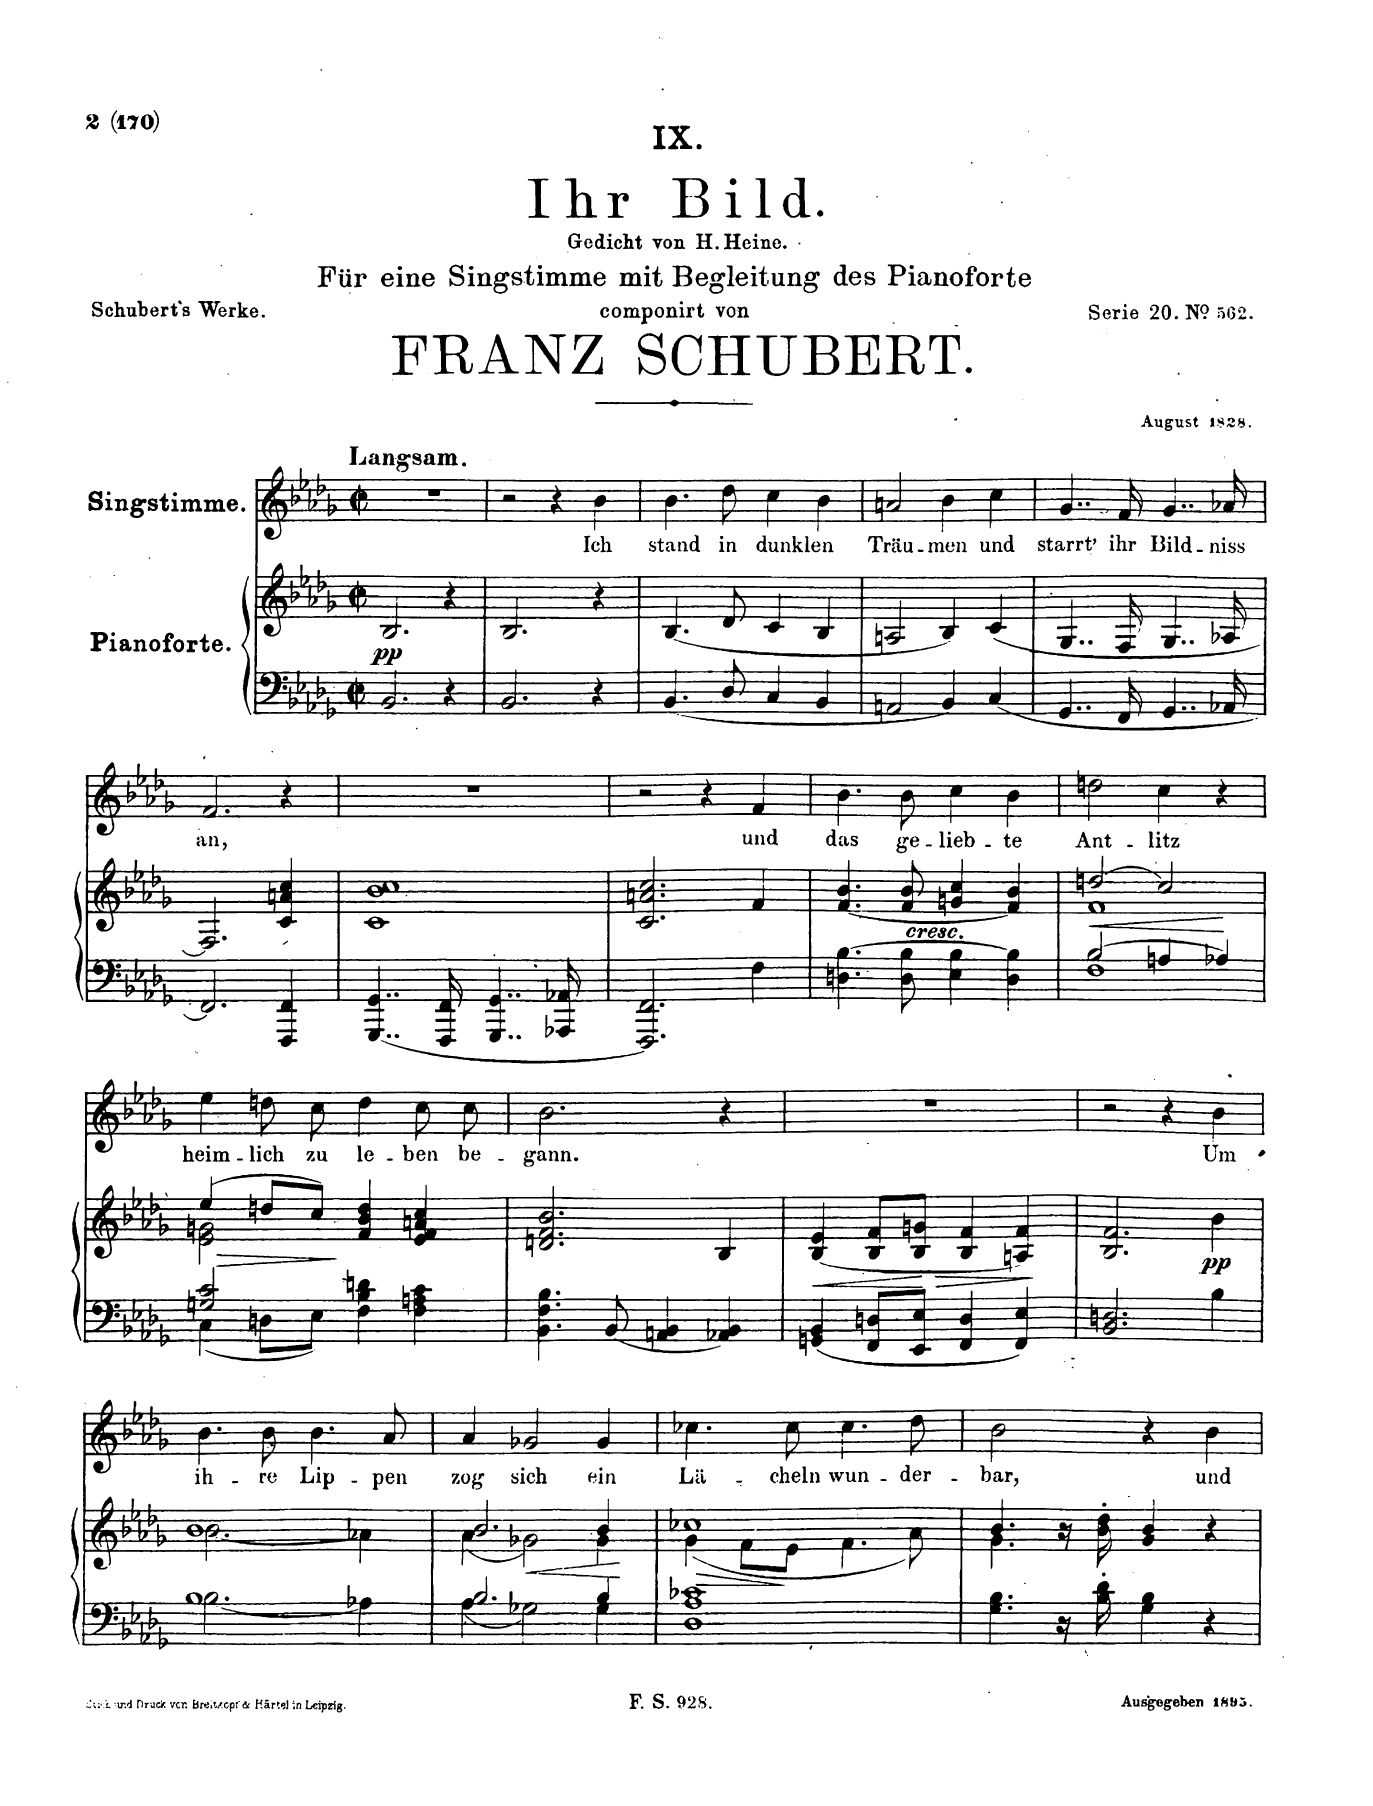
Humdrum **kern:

**kern	**kern	**dynam	**kern	**text
*part2	*part2	*part2	*part1	*part1
*staff3	*staff2	*staff2/3	*staff1	*staff1
*I"Piano	*	*	*I"Voice	*
*I'Pno	*	*	*	*
*clefF4	*clefG2	*	*clefG2	*
*k[b-e-a-d-g-]	*k[b-e-a-d-g-]	*	*k[b-e-a-d-g-]	*
*M2/2	*M2/2	*	*M2/2	*
*met(c|)	*met(c|)	*	*met(c|)	*
=1	=1	=1	=1	=1
!	!	!	!LO:TX:a:B:t=Langsam	!
!	!	!LO:DY:b	!	!
2.BB-/	2.B-/	pp	1r	.
4r	4r	.	.	.
=2	=2	=2	=2	=2
2.BB-/	2.B-/	.	2r	.
.	.	.	4r	.
4r	4r	.	4b-\	Ich
=3	=3	=3	=3	=3
4.BB-/	(<4.B-/	.	4.b-\	stand
8D-/	8d-/	.	8dd-\	in
4C/	4c/	.	4cc\	dunk-
4BB-/	4B-/	.	4b-\	-len
=4	=4	=4	=4	=4
2AAn/	2An/	.	2an/	Träu-
4BB-/	4B-/)	.	4b-\	-men
4C/	(<4c/	.	4cc\	und
=5	=5	=5	=5	=5
4..GG-/	4..G-/	.	4..g-/	starrt’
16FF/	16F/	.	16f/	ihr
4..GG-/	4..G-/	.	4..g-/	Bild-
16AA-X/	16A-X/	.	16a-X/	-niss
=6	=6	=6	=6	=6
2.FF/	2.F/)	.	2.f/	an,
4FFF/ 4FF/	4c/ 4an/ 4cc/	.	4r	.
=7	=7	=7	=7	=7
4..GGG-/ 4..GG-/	1c 1b- 1cc	.	1r	.
16FFF/ 16FF/	.	.	.	.
4..GGG-/ 4..GG-/	.	.	.	.
16AAA-X/ 16AA-X/	.	.	.	.
=8	=8	=8	=8	=8
2.FFF/ 2.FF/	2.c/ 2.an/ 2.cc/	.	2r	.
.	.	.	4r	.
4F\	4f/	.	4f/	und
=9	=9	=9	=9	=9
4.Dn\ 4.B-\	(4.f/ 4.b-/	.	4.b-\	das
!	!LO:TX:b:i:t=cresc.	!	!	!
8D\ 8B-\	8f/ 8b-/	.	8b-\	ge-
4E-\ 4B-\	4gn/ 4cc/	.	4cc\	-lieb-
4D\ 4B-\	4f/ 4b-/)	.	4b-\	-te
=10	=10	=10	=10	=10
*^	*	*	*	*
!	!	!	!LO:HP:b	!	!
*	*	*^	*	*	*
2B-/	1F	(2ddn/	1f	<	2ddn\	Ant-
4An/	.	2cc/)	.	.	4cc\	-litz
4A-X/	.	.	.	.	4r	.
*v	*v	*	*	*	*	*
*	*v	*v	*	*	*
.	.	[	.	.
=11	=11	=11	=11	=11
*^	*	*	*	*
!	!	!	!LO:HP:b	!	!
*	*	*^	*	*	*
2Gn/ 2c/	4C\	(4ee-/	2e-\ 2gn\	>	4ee-\	heim-
.	8Dn\L	8ddn/L	.	.	8ddn\L	-lich
.	8E-\J	8cc/J)	.	.	8cc\J	zu
4B-\ 4dn\	4F\	4f/ 4b-/ 4dd/	2ryy	]	4dd\	le-
4An\ 4c\	4F\	4e-/ 4f/ 4an/ 4cc/	.	.	8cc\L	-ben
.	.	.	.	.	8cc\J	be-
*v	*v	*	*	*	*	*
*	*v	*v	*	*	*
=12	=12	=12	=12	=12
4.BB-\ 4.F\ 4.B-\	2.dn/ 2.f/ 2.b-/	.	2.b-\	-gann.
8BB-/	.	.	.	.
4AAn/ 4BB-/	.	.	.	.
4AA-X/ 4BB-/	4B-/	.	4r	.
=13	=13	=13	=13	=13
!	!	!LO:HP:b	!	!
4GGn/ 4BB-/	(4B-/ 4e-/	<	1r	.
8FF/ 8Dn/L	8B-/ 8f/L	.	.	.
8EE-/ 8E-/J	8B-/ 8gn/J	.	.	.
!	!	!LO:HP:n=1:b	!	!
4FF/ 4D/	4B-/ 4f/	[ >	.	.
4FF/ 4E-/	4An/ 4f/)	.	.	.
.	.	]	.	.
=14	=14	=14	=14	=14
2.BB-/ 2.Dn/	2.B-/ 2.f/	.	2r	.
.	.	.	4r	.
!	!	!LO:DY:b	!	!
4B-\	4b-\	pp	4b-\	Um
=15	=15	=15	=15	=15
*^	*^	*	*	*
1B-	2.B-\	1b-	(2.b-\	.	4.b-\	ih-
.	.	.	.	.	8b-\	-re
.	.	.	.	.	4.b-\	Lip-
.	4A-X\	.	4a-X\)	.	.	.
.	.	.	.	.	8a-/	-pen
=16	=16	=16	=16	=16	=16	=16
2.B-/	4A-\	2.b-/	(4a-\	.	4a-/	zog
!	!	!	!	!LO:HP:b	!	!
.	2G-X\	.	2g-X\)	<	2g-X/	sich
4B-/	4G-\	4b-/	4g-\	.	4g-/	ein
*v	*v	*	*	*	*	*
=17	=17	=17	=17	=17	=17
1D- 1A- 1c-X	1cc-X	(4g-\	.	4.cc-X\	Lä-
.	.	8f\L	.	.	.
.	.	8e-\J	[	8cc-\	-cheln
.	.	4.f\	.	4.cc-\	wun-
.	.	8a-\)	.	8dd-\	-der-
=18	=18	=18	=18	=18	=18
*^	*	*	*	*	*
4.B-\	4.G-\	4.b-/	4.g-\	.	2b-\	-bar,
16r	2ryy	16r	2ryy	.	.	.
16B-\'> 16d-\'>	.	16b-\'> 16dd-\'>	.	.	.	.
4G-\ 4B-\	.	4g-/ 4b-/	.	.	4r	.
4r	.	4r	.	.	4b-\	und
.	8ryy	.	8ryy	.	.	.
*v	*v	*	*	*	*	*
*	*v	*v	*	*	*
=	=	=	=	=
*-	*-	*-	*-	*-
